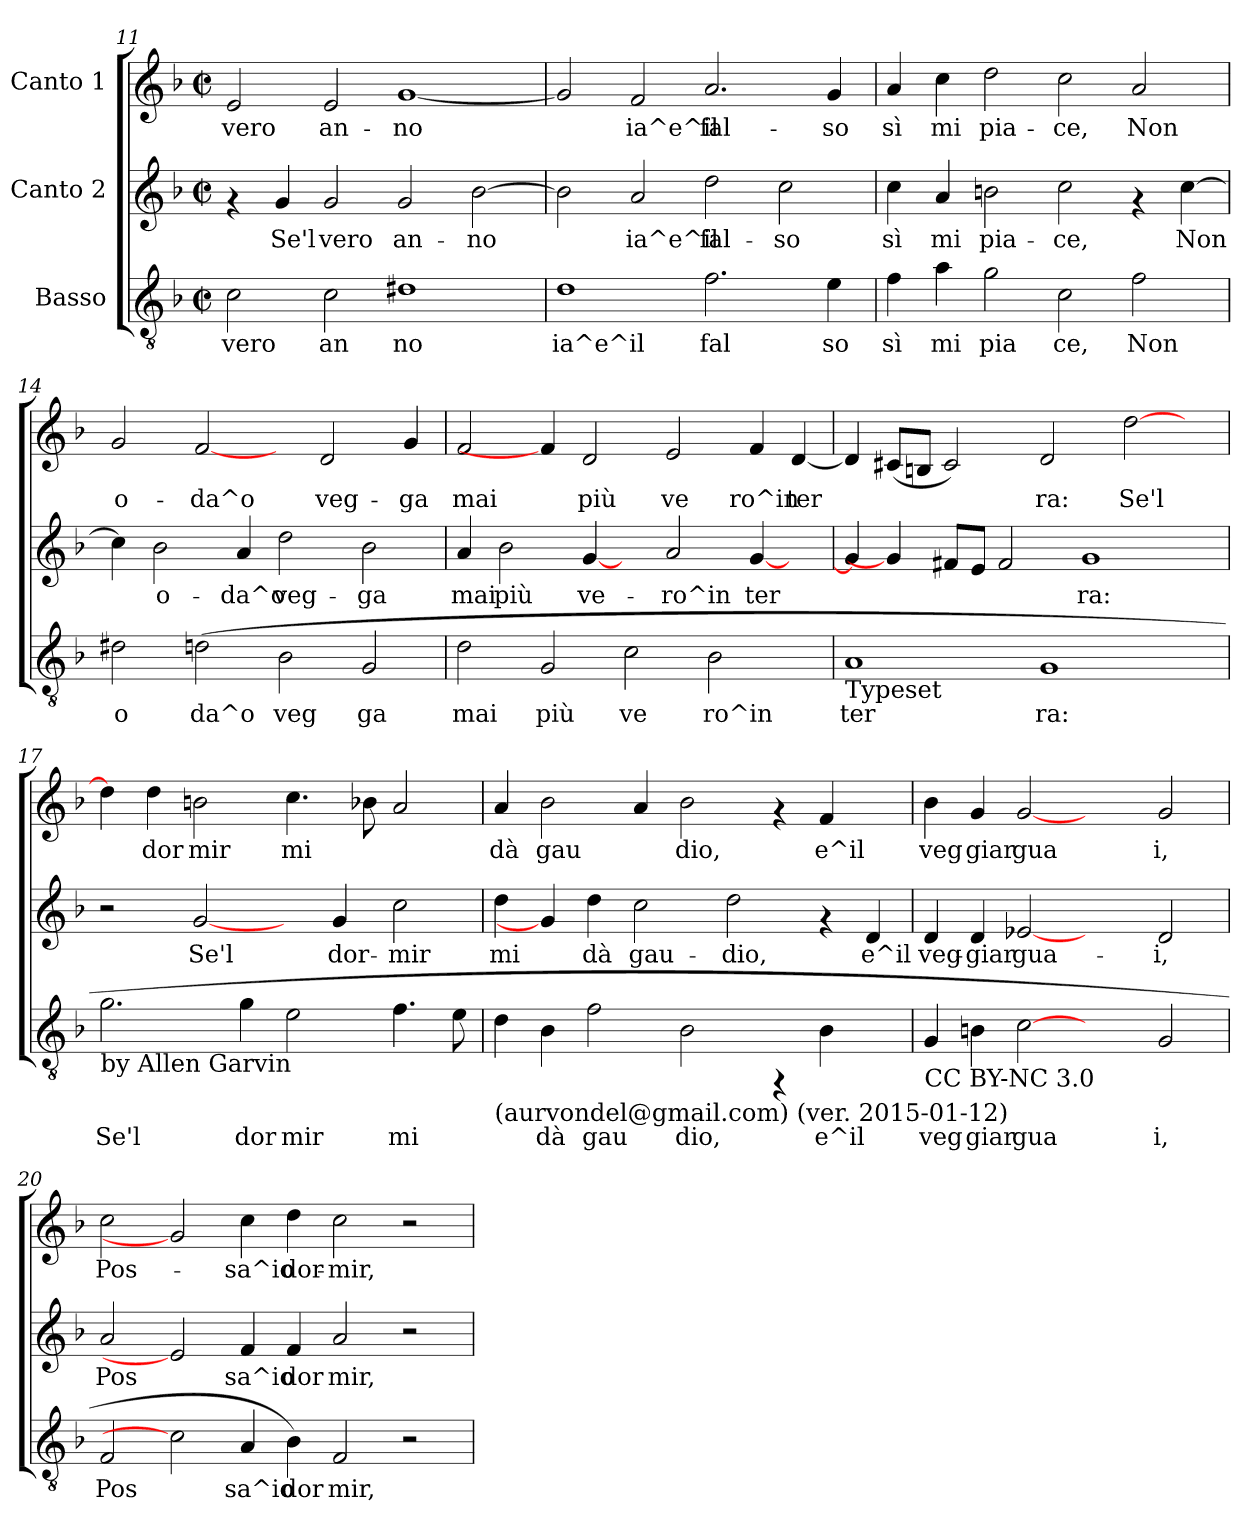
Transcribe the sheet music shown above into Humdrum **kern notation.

**kern	**text	**kern	**text	**kern	**text
*part3	*part3	*part2	*part2	*part1	*part1
*staff3	*staff3	*staff2	*staff2	*staff1	*staff1
*I"Basso	*	*I"Canto 2	*	*I"Canto 1	*
*clefGv2	*	*clefG2	*	*clefG2	*
*ITrd-3c-5	*	*	*	*	*
*k[b-e-]	*	*k[b-]	*	*k[b-]	*
*B-:	*	*F:	*	*F:	*
*M2/2	*	*M2/2	*	*M2/2	*
*met(c|)	*	*met(c|)	*	*met(c|)	*
=11	=11	=11	=11	=11	=11
!	!LO:LY:b:cj	!	!	!	!LO:LY:b:cj
2f\	vero	4rf	.	2e/	vero
!	!	!	!LO:LY:b:cj	!	!
.	.	4g/	Se'l	.	.
!	!LO:LY:b:cj	!	!LO:LY:b:cj	!	!LO:LY:b:cj
2f\	an	2g/	vero	2e/	an-
!	!LO:LY:b:cj	!	!LO:LY:b:cj	!	!LO:LY:b:cj
1g#X	no	2g/	an-	[<1g	-no-
!	!	!	!LO:LY:b:cj	!	!
.	.	[>2b-\	-no-	.	.
=12	=12	=12	=12	=12	=12
!	!LO:LY:b:cj	!	!LO:LY:b:cj	!	!LO:LY:b:cj
1g	ia^e^il	2b-\]	--	2g/]	--
!	!	!	!LO:LY:b:cj	!	!LO:LY:b:cj
.	.	2a/	-ia^e^il	2f/	-ia^e^il
!	!LO:LY:b:cj	!	!LO:LY:b:cj	!	!LO:LY:b:cj
2.b-\	fal	2dd\	fal-	2.a/	fal-
!	!	!	!LO:LY:b:cj	!	!
.	.	2cc\	-so	.	.
!	!LO:LY:b:cj	!	!	!	!LO:LY:b:cj
4a\	so	.	.	4g/	-so
=13	=13	=13	=13	=13	=13
!	!LO:LY:b:cj	!	!LO:LY:b:cj	!	!LO:LY:b:cj
4b-\	sì	4cc\	sì	4a/	sì
!	!LO:LY:b:cj	!	!LO:LY:b:cj	!	!LO:LY:b:cj
4dd\	mi	4a/	mi	4cc\	mi
!	!LO:LY:b:cj	!	!LO:LY:b:cj	!	!LO:LY:b:cj
2cc\	pia	2bn\	pia-	2dd\	pia-
!	!LO:LY:b:cj	!	!LO:LY:b:cj	!	!LO:LY:b:cj
2f\	ce,	2cc\	-ce,	2cc\	-ce,
!	!LO:LY:b:cj	!	!	!	!LO:LY:b:cj
2b-\	Non	4rf	.	2a/	Non
!	!	!	!LO:LY:b:cj	!	!
.	.	[>4cc\	Non	.	.
=14	=14	=14	=14	=14	=14
!	!LO:LY:b:cj	!	!LO:LY:b:cj	!	!LO:LY:b:cj
2g#X\	o	4cc\]	.	2g/	o-
!	!	!	!LO:LY:b:cj	!	!
.	.	2b-\	o-	.	.
!	!LO:LY:b:cj	!	!	!	!LO:LY:b:cj
(<2g\	da^o	.	.	[2f/	-da^o
!	!	!	!LO:LY:b:cj	!	!
.	.	4a/	-da^o	.	.
!	!LO:LY:b:cj	!	!LO:LY:b:cj	!	!
2e-\	veg	2dd\	veg-	4ryy	.
!	!	!	!	!	!LO:LY:b:cj
.	.	.	.	2d/	veg-
!	!LO:LY:b:cj	!	!LO:LY:b:cj	!	!
2c/	ga	2b-\	-ga	.	.
!	!	!	!	!	!LO:LY:b:cj
.	.	.	.	4g/	-ga
!!LO:PB:g=z
=15	=15	=15	=15	=15	=15
!	!LO:LY:b:cj	!	!LO:LY:b:cj	!	!LO:LY:b:cj
2g\	mai	4a/	mai	2f/	mai
!	!	!	!LO:LY:b:cj	!	!
.	.	2b-\	più	.	.
!	!LO:LY:b:cj	!	!	!	!
2c/	più	.	.	4f/]	.
!	!	!	!LO:LY:b:cj	!	!LO:LY:b:cj
.	.	[4g/	ve-	2d/	più
!	!LO:LY:b:cj	!	!	!	!
2f\	ve	4ryy	.	.	.
!	!	!	!LO:LY:b:cj	!	!LO:LY:b:cj
.	.	2a/	-ro^in	2e/	ve
!	!LO:LY:b:cj	!	!	!	!
2e-\	ro^in	.	.	.	.
!	!	!	!LO:LY:b:cj	!	!LO:LY:b:cj
.	.	[<4g/	ter-	4f/	ro^in
!	!	!	!	!	!LO:LY:b:cj
4ryy	.	4ryy	.	[<4d/	ter
=16	=16	=16	=16	=16	=16
!LO:TX:b:t=Typeset	!	!	!	!	!
!	!LO:LY:b:cj	!	!LO:LY:b:cj	!	!LO:LY:b:cj
1d	ter	4g/]	--	4d/]	.
!	!	!	!	!	!LO:LY:b:cj
.	.	4g/]	.	(<8c#/L	.
!	!	!	!	!	!LO:LY:b:cj
.	.	.	.	8B/J	.
!	!	!	!LO:LY:b:cj	!	!LO:LY:b:cj
.	.	8f#/L	--	2c#/)	.
!	!	!	!LO:LY:b:cj	!	!
.	.	8e/J	--	.	.
!	!	!	!LO:LY:b:cj	!	!
.	.	2f#/	--	.	.
!	!LO:LY:b:cj	!	!	!	!LO:LY:b:cj
1c	ra:	.	.	2d/	ra:
!	!	!	!LO:LY:b:cj	!	!
.	.	1g	-ra:	.	.
!	!	!	!	!	!LO:LY:b:cj
.	.	.	.	[>2dd\	Se'l
4ryy	.	.	.	4ryy	.
=17	=17	=17	=17	=17	=17
!LO:TX:b:t=by Allen Garvin	!	!	!	!	!
!	!LO:LY:b:cj	!	!	!	!LO:LY:b:cj
2.cc\	Se'l	2r	.	4dd\]	.
!	!	!	!	!	!LO:LY:b:cj
.	.	.	.	4dd\	dor
!	!	!	!LO:LY:b:cj	!	!LO:LY:b:cj
.	.	[2g/	Se'l	2bn\	mir
!	!LO:LY:b:cj	!	!	!	!
4cc\	dor	.	.	.	.
!	!LO:LY:b:cj	!	!	!	!LO:LY:b:cj
2a\	mir	4ryy	.	4.cc\	mi
!	!	!	!LO:LY:b:cj	!	!
.	.	4g/	dor-	.	.
!	!	!	!	!	!LO:LY:b:cj
.	.	.	.	8b-\	.
!	!LO:LY:b:cj	!	!LO:LY:b:cj	!	!LO:LY:b:cj
4.b-\	mi	2cc\	-mir	2a/	.
!	!LO:LY:b:cj	!	!	!	!
8a\	.	.	.	.	.
=18	=18	=18	=18	=18	=18
!LO:TX:b:t=(aurvondel@gmail.com) (ver. 2015-01-12)	!	!	!	!	!
!	!LO:LY:b:cj	!	!LO:LY:b:cj	!	!LO:LY:b:cj
4g\	.	4dd\	mi	4a/	dà
!	!LO:LY:b:cj	!	!	!	!LO:LY:b:cj
4e-\	dà	4g/]	.	2b-\	gau
!	!LO:LY:b:cj	!	!LO:LY:b:cj	!	!
2b-\	gau	4dd\	dà	.	.
!	!	!	!LO:LY:b:cj	!	!LO:LY:b:cj
.	.	2cc\	gau-	4a/	.
!	!LO:LY:b:cj	!	!	!	!LO:LY:b:cj
2e-\	dio,	.	.	2b-\	dio,
!	!	!	!LO:LY:b:cj	!	!
.	.	2dd\	-dio,	.	.
4rFF	.	.	.	4rf	.
!	!LO:LY:b:cj	!	!	!	!LO:LY:b:cj
4e-\	e^il	4rf	.	4f/	e^il
!	!	!	!LO:LY:b:cj	!	!
4ryy	.	4d/	e^il	4ryy	.
=19	=19	=19	=19	=19	=19
!LO:TX:b:t=CC BY-NC 3.0	!	!	!	!	!
!	!LO:LY:b:cj	!	!LO:LY:b:cj	!	!LO:LY:b:cj
4c/	veg	4d/	veg-	4b-\	veg
!	!LO:LY:b:cj	!	!LO:LY:b:cj	!	!LO:LY:b:cj
4en\	giar	4d/	-giar	4g/	giar
!	!LO:LY:b:cj	!	!LO:LY:b:cj	!	!LO:LY:b:cj
[2f	gua	[2e-X	gua-	[2g	gua
2ryy	.	2ryy	.	2ryy	.
!	!LO:LY:b:cj	!	!LO:LY:b:cj	!	!LO:LY:b:cj
2c/	i,	2d/	-i,	2g/	i,
!!LO:PB:g=z
=20	=20	=20	=20	=20	=20
!	!LO:LY:b:cj	!	!LO:LY:b:cj	!	!LO:LY:b:cj
2B-/	Pos	2a/	Pos	2cc\	Pos-
2f]	.	2e-]	.	2g]	.
!	!LO:LY:b:cj	!	!LO:LY:b:cj	!	!LO:LY:b:cj
4d/	sa^io	4f/	sa^io	4cc\	-sa^io
!	!LO:LY:b:cj	!	!LO:LY:b:cj	!	!LO:LY:b:cj
4e-\)	dor	4f/	dor	4dd\	dor-
!	!LO:LY:b:cj	!	!LO:LY:b:cj	!	!LO:LY:b:cj
2B-/	mir,	2a/	mir,	2cc\	-mir,
2r	.	2r	.	2r	.
=	=	=	=	=	=
*-	*-	*-	*-	*-	*-
